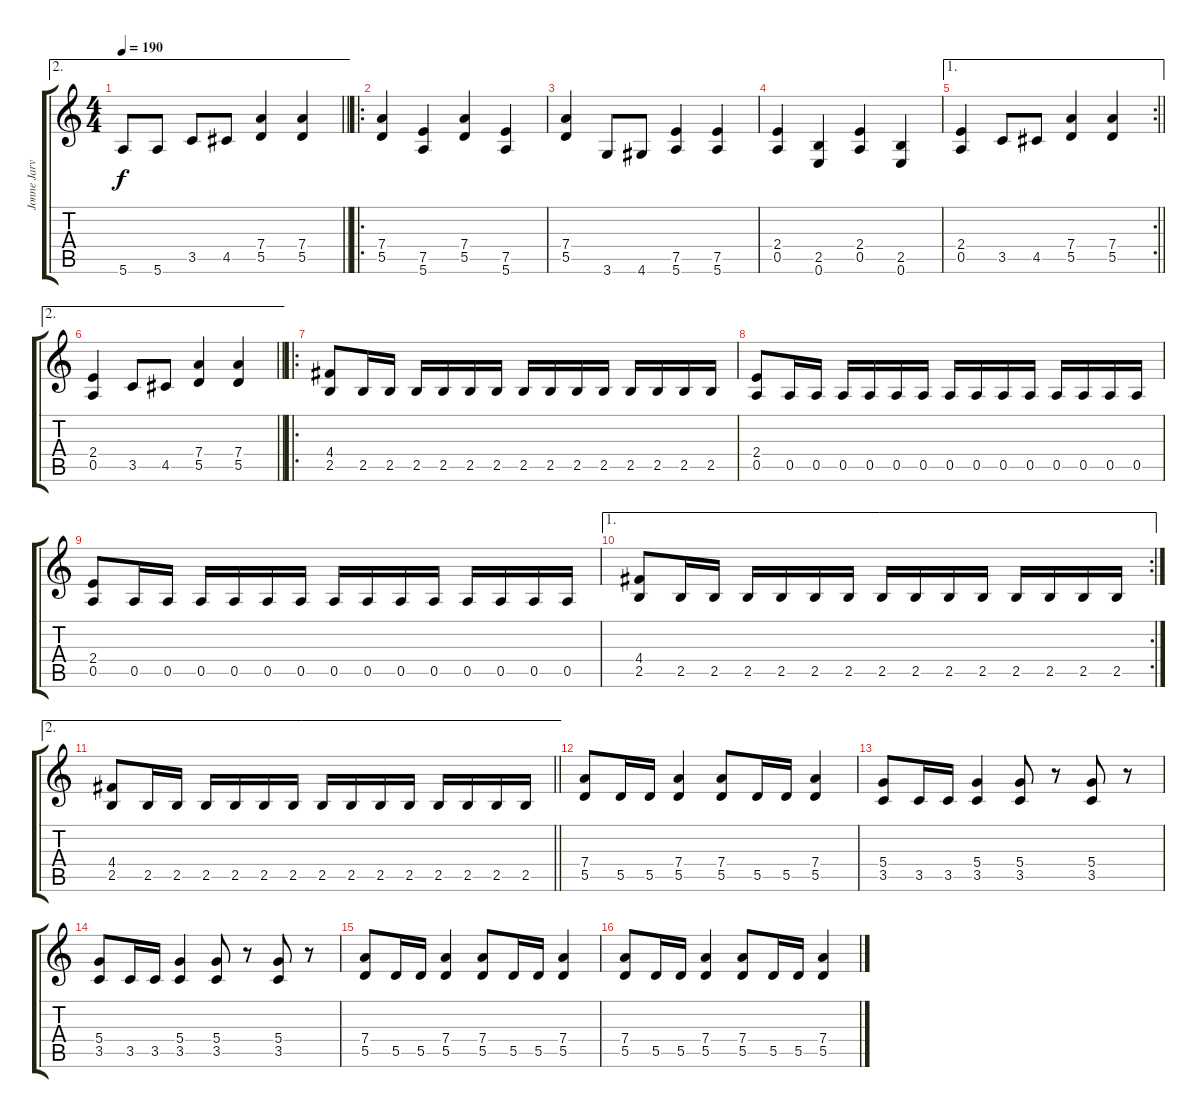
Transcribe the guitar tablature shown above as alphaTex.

\track ("Jonne Jarvela" "Jonne Jarv") {instrument distortionguitar}
\staff {score tabs}
\tuning (E4 B3 G3 D3 A2 E2) {hide}
\ae 2
\ts (4 4)
\tempo 190
\clef g2
\barLineRight lightlight
\ks c
5.6.8{dy f} 5.6.8 3.5.8 4.5.8 (7.4 5.5).4 (7.4 5.5).4 |
\ro
\section ("" "")
(7.4 5.5).4 (7.5 5.6).4 (7.4 5.5).4 (7.5 5.6).4 |
(7.4 5.5).4 3.6.8 4.6.8 (7.5 5.6).4 (7.5 5.6).4 |
(2.4 0.5).4 (2.5 0.6).4 (2.4 0.5).4 (2.5 0.6).4 |
\ae 1
\rc 2
\barLineRight lightlight
(2.4 0.5).4 3.5.8 4.5.8 (7.4 5.5).4 (7.4 5.5).4 |
\ae 2
\barLineRight lightlight
(2.4 0.5).4 3.5.8 4.5.8 (7.4 5.5).4 (7.4 5.5).4 |
\ro
\section ("" "")
(4.4 2.5).8 2.5.16 2.5.16 2.5.16 2.5.16 2.5.16 2.5.16 2.5.16 2.5.16 2.5.16 2.5.16 2.5.16 2.5.16 2.5.16 2.5.16 |
(2.4 0.5).8 0.5.16 0.5.16 0.5.16 0.5.16 0.5.16 0.5.16 0.5.16 0.5.16 0.5.16 0.5.16 0.5.16 0.5.16 0.5.16 0.5.16 |
(2.4 0.5).8 0.5.16 0.5.16 0.5.16 0.5.16 0.5.16 0.5.16 0.5.16 0.5.16 0.5.16 0.5.16 0.5.16 0.5.16 0.5.16 0.5.16 |
\ae 1
\rc 2
(4.4 2.5).8 2.5.16 2.5.16 2.5.16 2.5.16 2.5.16 2.5.16 2.5.16 2.5.16 2.5.16 2.5.16 2.5.16 2.5.16 2.5.16 2.5.16 |
\ae 2
\barLineRight lightlight
(4.4 2.5).8 2.5.16 2.5.16 2.5.16 2.5.16 2.5.16 2.5.16 2.5.16 2.5.16 2.5.16 2.5.16 2.5.16 2.5.16 2.5.16 2.5.16 |
\section ("" "")
(7.4 5.5).8 5.5.16 5.5.16 (7.4 5.5).4 (7.4 5.5).8 5.5.16 5.5.16 (7.4 5.5).4 |
(5.4 3.5).8 3.5.16 3.5.16 (5.4 3.5).4 (5.4 3.5).8 r.8 (5.4 3.5).8 r.8 |
(5.4 3.5).8 3.5.16 3.5.16 (5.4 3.5).4 (5.4 3.5).8 r.8 (5.4 3.5).8 r.8 |
(7.4 5.5).8 5.5.16 5.5.16 (7.4 5.5).4 (7.4 5.5).8 5.5.16 5.5.16 (7.4 5.5).4 |
(7.4 5.5).8 5.5.16 5.5.16 (7.4 5.5).4 (7.4 5.5).8 5.5.16 5.5.16 (7.4 5.5).4
